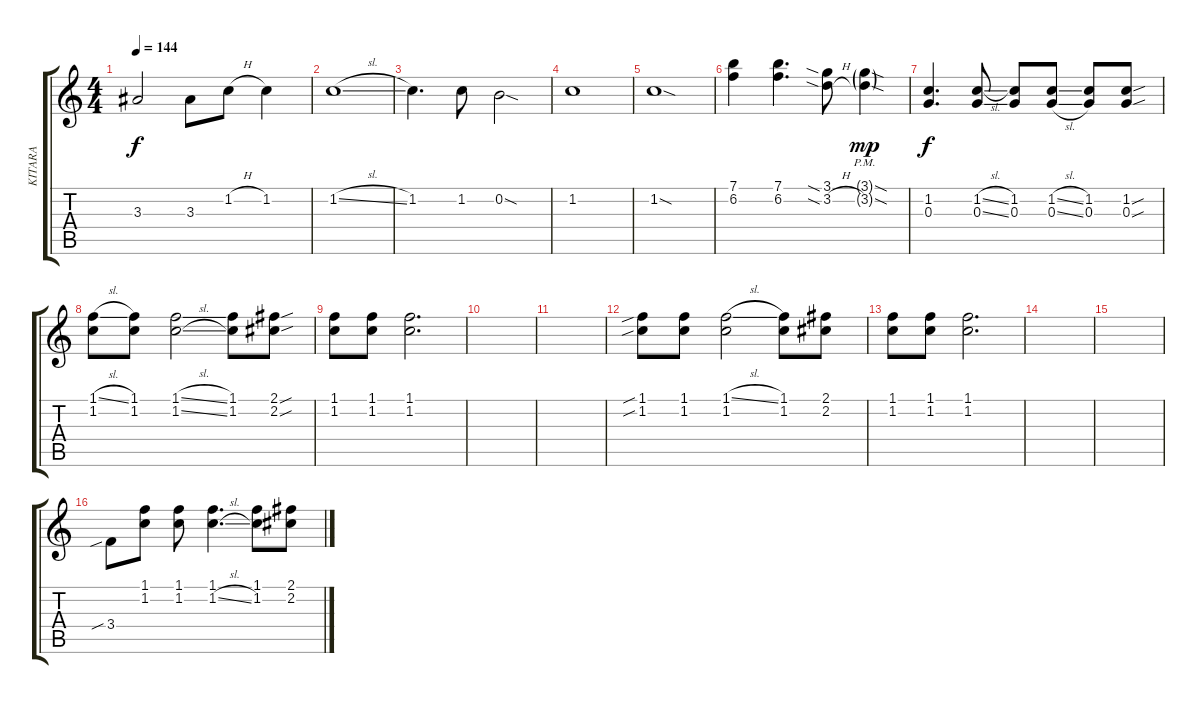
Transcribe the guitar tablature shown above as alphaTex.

\track ("KITARA" "KITARA") {instrument overdrivenguitar}
\staff {score tabs}
\tuning (E4 B3 G3 D3 A2 E2) {hide}
\ts (4 4)
\tempo 144
\clef g2
\ks c
3.3.2{dy f} 3.3.8 1.2{h}.8 1.2.4 |
1.2{sl}.1 |
1.2.4{d} 1.2.8 0.2{sod}.2 |
1.2.1 |
1.2{sod}.1 |
(7.1 6.2).4 (7.1 6.2).4{d} (3.1{sia} 3.2{sia h}).8 (3.1{sod g pm} 3.2{sod g pm}).4{dy mp} |
(1.2 0.3).4{d dy f} (1.2{sl} 0.3{ss}).8 (1.2 0.3).8 (1.2{sl} 0.3{sl}).8 (1.2 0.3).8 (1.2{sou} 0.3{sou}).8 |
(1.1{sl} 1.2).8 (1.1 1.2).8 (1.1{sl} 1.2{sl}).2 (1.1 1.2).8 (2.1{sou} 2.2{sou}).8 |
(1.1 1.2).8 (1.1 1.2).8 (1.1 1.2).2{d} |
|
|
(1.1{sib} 1.2{sib}).8 (1.1 1.2).8 (1.1{sl} 1.2).2 (1.1 1.2).8 (2.1 2.2).8 |
(1.1 1.2).8 (1.1 1.2).8 (1.1 1.2).2{d} |
|
|
3.4{sib}.8 (1.1 1.2).8 (1.1 1.2).8 (1.1 1.2{sl}).4{d} (1.1 1.2).8 (2.1 2.2).8
